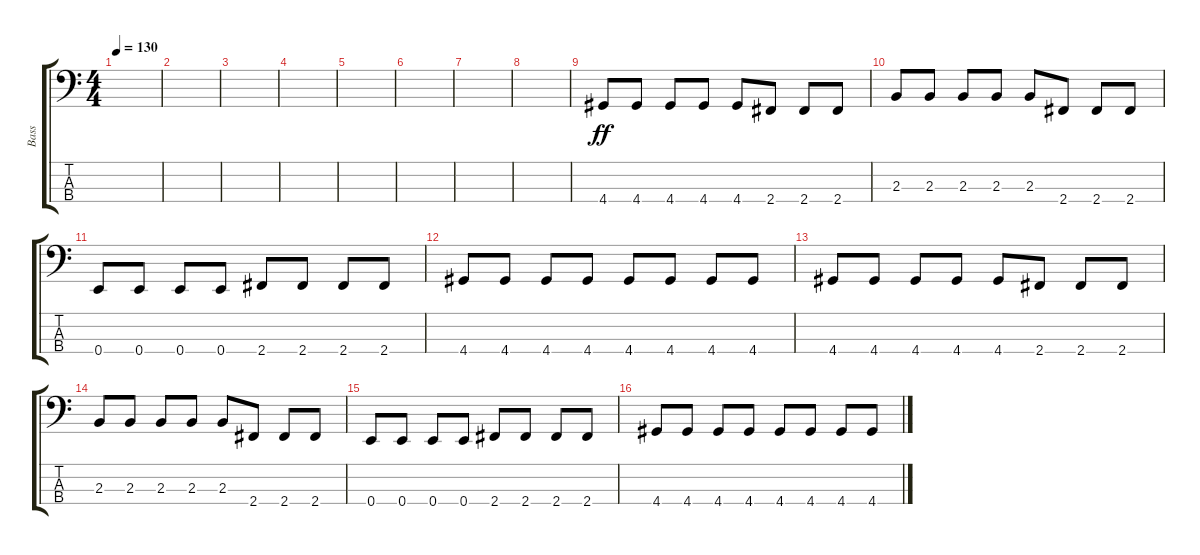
\track ("Bass" "Bass") {instrument electricbassfinger}
\staff {score tabs}
\tuning (G2 D2 A1 E1) {hide}
\ts (4 4)
\tempo 130
\clef f4
\ks c
|
|
|
|
|
|
|
|
4.4.8{dy ff} 4.4.8 4.4.8 4.4.8 4.4.8 2.4.8 2.4.8 2.4.8 |
2.3.8 2.3.8 2.3.8 2.3.8 2.3.8 2.4.8 2.4.8 2.4.8 |
0.4.8 0.4.8 0.4.8 0.4.8 2.4.8 2.4.8 2.4.8 2.4.8 |
4.4.8 4.4.8 4.4.8 4.4.8 4.4.8 4.4.8 4.4.8 4.4.8 |
4.4.8 4.4.8 4.4.8 4.4.8 4.4.8 2.4.8 2.4.8 2.4.8 |
2.3.8 2.3.8 2.3.8 2.3.8 2.3.8 2.4.8 2.4.8 2.4.8 |
0.4.8 0.4.8 0.4.8 0.4.8 2.4.8 2.4.8 2.4.8 2.4.8 |
4.4.8 4.4.8 4.4.8 4.4.8 4.4.8 4.4.8 4.4.8 4.4.8
